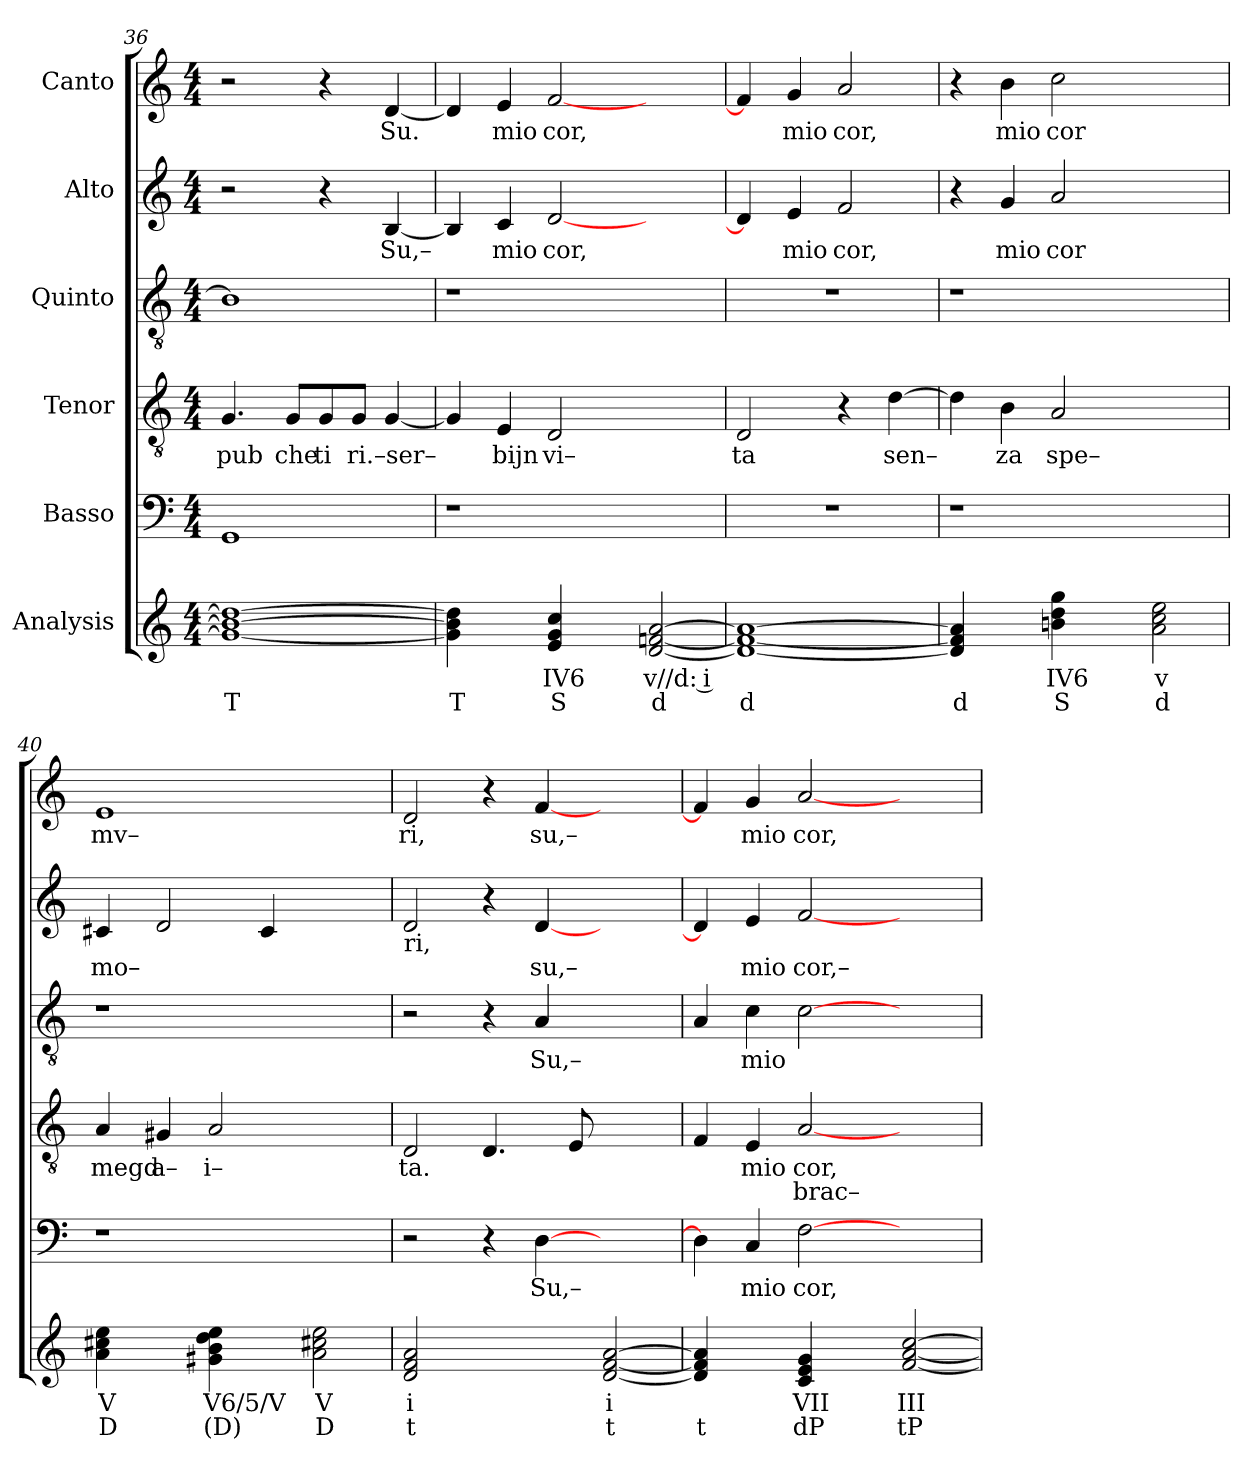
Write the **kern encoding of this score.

**kern	**text	**text	**kern	**text	**kern	**text	**text	**kern	**text	**kern	**text	**kern	**text
*part6	*part6	*part6	*part5	*part5	*part4	*part4	*part4	*part3	*part3	*part2	*part2	*part1	*part1
*staff6	*staff6	*staff6	*staff5	*staff5	*staff4	*staff4	*staff4	*staff3	*staff3	*staff2	*staff2	*staff1	*staff1
*I"Analysis	*	*	*I"Basso	*	*I"Tenor	*	*	*I"Quinto	*	*I"Alto	*	*I"Canto	*
*	*	*	*clefF4	*	*clefGv2	*	*	*clefGv2	*	*clefG2	*	*clefG2	*
*k[]	*	*	*k[]	*	*k[]	*	*	*k[]	*	*k[]	*	*k[]	*
*M4/4	*	*	*M4/4	*	*M4/4	*	*	*M4/4	*	*M4/4	*	*M4/4	*
=36	=36	=36	=36	=36	=36	=36	=36	=36	=36	=36	=36	=36	=36
!	!	!	!	!	!	!LO:LY:b	!	!	!	!	!	!	!
1g_ 1b_ 1dd_	.	T	1GG	.	4.G/	pub	.	1B]	.	2r	.	2r	.
!	!	!	!	!	!	!LO:LY:b	!	!	!	!	!	!	!
.	.	.	.	.	8G/L	che	.	.	.	.	.	.	.
!	!	!	!	!	!	!LO:LY:b	!	!	!	!	!	!	!
.	.	.	.	.	8G/	ti	.	.	.	4r	.	4r	.
!	!	!	!	!	!	!LO:LY:b	!	!	!	!	!	!	!
.	.	.	.	.	8G/J	ri.–ser–	.	.	.	.	.	.	.
!	!	!	!	!	!	!	!	!	!	!	!LO:LY:b	!	!
!	!	!	!	!	!	!	!	!	!	!	!	!	!LO:LY:b
.	.	.	.	.	[4G/	.	.	.	.	[4B/	Su,–	[4d/	Su.
=37	=37	=37	=37	=37	=37	=37	=37	=37	=37	=37	=37	=37	=37
4g] 4b] 4dd]	.	T	1r	.	4G/]	.	.	1r	.	4B/]	.	4d/]	.
!	!	!	!	!	!	!LO:LY:b	!	!	!	!	!	!	!
!	!	!	!	!	!	!	!	!	!	!	!LO:LY:b	!	!
!	!	!	!	!	!	!	!	!	!	!	!	!	!LO:LY:b
4ryy	.	.	.	.	4E/	bijn	.	.	.	4c/	mio	4e/	mio
!	!	!	!	!	!	!LO:LY:b	!	!	!	!	!	!	!
!	!	!	!	!	!	!	!	!	!	!	!LO:LY:b	!	!
!	!	!	!	!	!	!	!	!	!	!	!	!	!LO:LY:b
4e 4g 4cc	IV6	S	.	.	2D/	vi–	.	.	.	[2d/	cor,	[2f/	cor,
4ryy	.	.	.	.	.	.	.	.	.	.	.	.	.
[2d [2fn [2a	v//d: i	d	2ryy	.	2ryy	.	.	2ryy	.	2ryy	.	2ryy	.
=38	=38	=38	=38	=38	=38	=38	=38	=38	=38	=38	=38	=38	=38
!	!	!	!	!	!	!LO:LY:b	!	!	!	!	!	!	!
1d_ 1f_ 1a_	.	d	1r	.	2D/	ta	.	1r	.	4d/]	.	4f/]	.
!	!	!	!	!	!	!	!	!	!	!	!LO:LY:b	!	!
!	!	!	!	!	!	!	!	!	!	!	!	!	!LO:LY:b
.	.	.	.	.	.	.	.	.	.	4e/	mio	4g/	mio
!	!	!	!	!	!	!	!	!	!	!	!LO:LY:b	!	!
!	!	!	!	!	!	!	!	!	!	!	!	!	!LO:LY:b
.	.	.	.	.	4r	.	.	.	.	2f/	cor,	2a/	cor,
!	!	!	!	!	!	!LO:LY:b	!	!	!	!	!	!	!
.	.	.	.	.	[4d\	sen–	.	.	.	.	.	.	.
=39	=39	=39	=39	=39	=39	=39	=39	=39	=39	=39	=39	=39	=39
4d] 4f] 4a]	.	d	1r	.	4d\]	.	.	1r	.	4r	.	4r	.
!	!	!	!	!	!	!LO:LY:b	!	!	!	!	!	!	!
!	!	!	!	!	!	!	!	!	!	!	!LO:LY:b	!	!
!	!	!	!	!	!	!	!	!	!	!	!	!	!LO:LY:b
4ryy	.	.	.	.	4B\	za	.	.	.	4g/	mio	4b\	mio
!	!	!	!	!	!	!LO:LY:b	!	!	!	!	!	!	!
!	!	!	!	!	!	!	!	!	!	!	!LO:LY:b	!	!
!	!	!	!	!	!	!	!	!	!	!	!	!	!LO:LY:b
4bn 4dd 4gg	IV6	S	.	.	2A/	spe–	.	.	.	2a/	cor	2cc\	cor
4ryy	.	.	.	.	.	.	.	.	.	.	.	.	.
2a 2cc 2ee	v	d	2ryy	.	2ryy	.	.	2ryy	.	2ryy	.	2ryy	.
=40	=40	=40	=40	=40	=40	=40	=40	=40	=40	=40	=40	=40	=40
!	!	!	!	!	!	!LO:LY:b	!	!	!	!	!	!	!
!	!	!	!	!	!	!	!	!	!	!	!LO:LY:b	!	!
!	!	!	!	!	!	!	!	!	!	!	!	!	!LO:LY:b
4a 4cc#X 4ee	V	D	1r	.	4A/	megd	.	1r	.	4c#X/	mo–	1e	mv–
!	!	!	!	!	!	!LO:LY:b	!	!	!	!	!	!	!
4ryy	.	.	.	.	4G#X/	a–	.	.	.	2d/	.	.	.
!	!	!	!	!	!	!LO:LY:b	!	!	!	!	!	!	!
4g#X 4b 4dd 4ee	V6/5/V	(D)	.	.	2A/	i–	.	.	.	.	.	.	.
4ryy	.	.	.	.	.	.	.	.	.	4c#/	.	.	.
2a 2cc#X 2ee	V	D	2ryy	.	2ryy	.	.	2ryy	.	2ryy	.	2ryy	.
=41	=41	=41	=41	=41	=41	=41	=41	=41	=41	=41	=41	=41	=41
!	!	!	!	!	!	!LO:LY:b	!	!	!	!	!	!	!
!	!	!	!	!	!	!	!	!	!	!LO:TX:b:t=ri,	!	!	!
!	!	!	!	!	!	!	!	!	!	!	!	!	!LO:LY:b
2d 2f 2a	i	t	2r	.	2D/	ta.	.	2r	.	2d/	.	2d/	ri,
2ryy	.	.	4r	.	4.D/	.	.	4r	.	4r	.	4r	.
!	!	!	!	!LO:LY:b	!	!	!	!	!	!	!	!	!
!	!	!	!	!	!	!	!	!	!LO:LY:b	!	!	!	!
!	!	!	!	!	!	!	!	!	!	!	!LO:LY:b	!	!
!	!	!	!	!	!	!	!	!	!	!	!	!	!LO:LY:b
.	.	.	[4D\	Su,–	.	.	.	4A/	Su,–	[4d/	su,–	[4f/	su,–
.	.	.	.	.	8E/	.	.	.	.	.	.	.	.
[2d [2f [2a	i	t	2ryy	.	2ryy	.	.	2ryy	.	2ryy	.	2ryy	.
=42	=42	=42	=42	=42	=42	=42	=42	=42	=42	=42	=42	=42	=42
4d] 4f] 4a]	.	t	4D\]	.	4F/	.	.	4A/	.	4d/]	.	4f/]	.
!	!	!	!	!LO:LY:b	!	!	!	!	!	!	!	!	!
!	!	!	!	!	!	!LO:LY:b	!	!	!	!	!	!	!
!	!	!	!	!	!	!	!	!	!LO:LY:b	!	!	!	!
!	!	!	!	!	!	!	!	!	!	!	!LO:LY:b	!	!
!	!	!	!	!	!	!	!	!	!	!	!	!	!LO:LY:b
4ryy	.	.	4C/	mio	4E/	mio	.	4c\	mio	4e/	mio	4g/	mio
!	!	!	!	!LO:LY:b	!	!	!	!	!	!	!	!	!
!	!	!	!	!	!	!LO:LY:b	!LO:LY:b	!	!	!	!	!	!
!	!	!	!	!	!	!	!	!	!	!	!LO:LY:b	!	!
!	!	!	!	!	!	!	!	!	!	!	!	!	!LO:LY:b
4c 4e 4g	VII	dP	[2F\	cor,	[2A/	cor,	brac–	[2c\	.	[2f/	cor,–	[2a/	cor,
4ryy	.	.	.	.	.	.	.	.	.	.	.	.	.
[2f [2a [2cc	III	tP	2ryy	.	2ryy	.	.	2ryy	.	2ryy	.	2ryy	.
=	=	=	=	=	=	=	=	=	=	=	=	=	=
*-	*-	*-	*-	*-	*-	*-	*-	*-	*-	*-	*-	*-	*-
